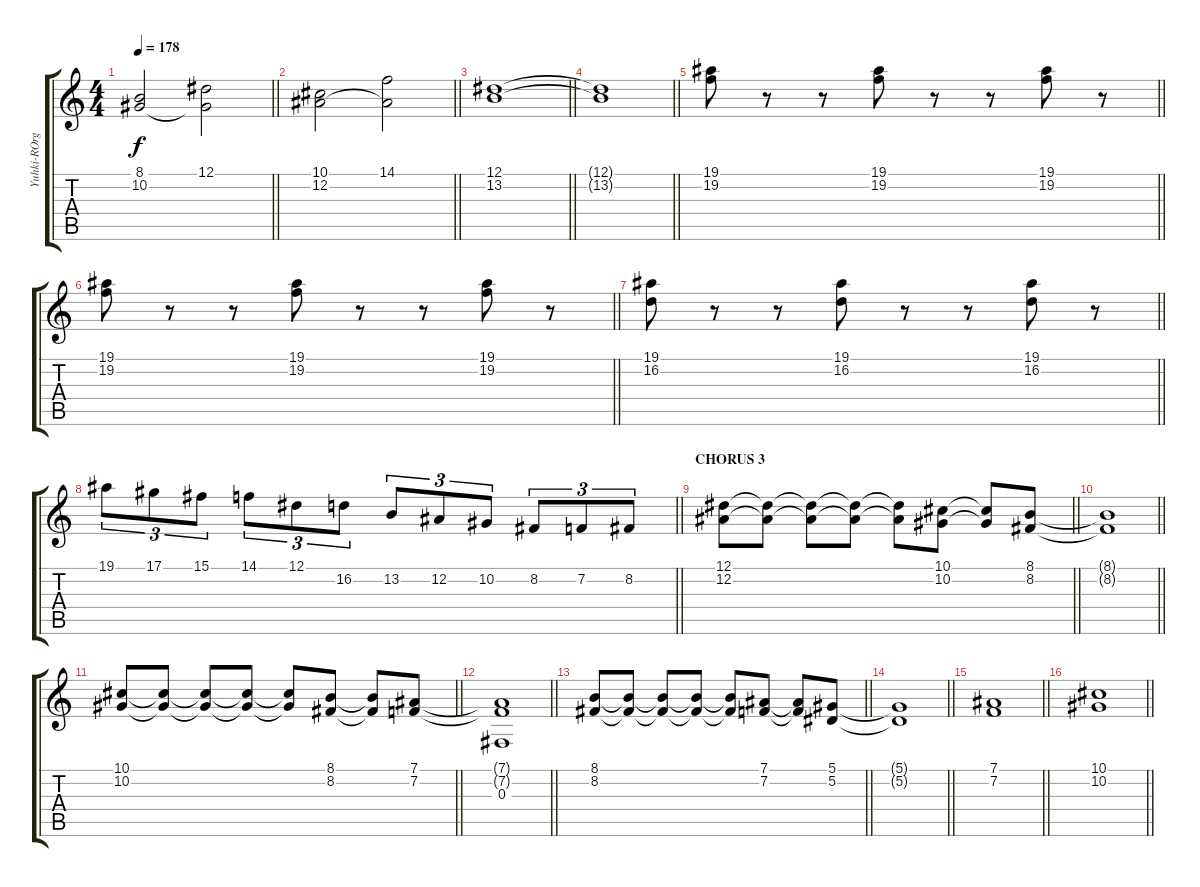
\track ("Yuhki-ROrgan" "Yuhki-ROrg") {instrument rockorgan}
\staff {score tabs}
\tuning (Eb4 Bb3 Gb3 Db3 Ab2 Eb2) {hide}
\ts (4 4)
\tempo 178
\clef g2
\barLineRight lightlight
\ks c
(8.1 10.2).2{dy f} (12.1 10.2{t}).2 |
\barLineRight lightlight
(10.1 12.2).2 (14.1 12.2{t}).2 |
\barLineRight lightlight
(12.1 13.2).1 |
\barLineRight lightlight
(12.1{t} 13.2{t}).1 |
\barLineRight lightlight
(19.1 19.2).8 r.8 r.8 (19.1 19.2).8 r.8 r.8 (19.1 19.2).8 r.8 |
\barLineRight lightlight
(19.1 19.2).8 r.8 r.8 (19.1 19.2).8 r.8 r.8 (19.1 19.2).8 r.8 |
\barLineRight lightlight
(19.1 16.2).8 r.8 r.8 (19.1 16.2).8 r.8 r.8 (19.1 16.2).8 r.8 |
\barLineRight lightlight
19.1.8{tu (3 2)} 17.1.8{tu (3 2)} 15.1.8{tu (3 2)} 14.1.8{tu (3 2)} 12.1.8{tu (3 2)} 16.2.8{tu (3 2)} 13.2.8{tu (3 2)} 12.2.8{tu (3 2)} 10.2.8{tu (3 2)} 8.2.8{tu (3 2)} 7.2.8{tu (3 2)} 8.2.8{tu (3 2)} |
\section ("" "CHORUS 3")
\barLineRight lightlight
(12.1 12.2).8 (12.1{t} 12.2{t}).8 (12.1{t} 12.2{t}).8 (12.1{t} 12.2{t}).8 (12.1{t} 12.2{t}).8 (10.1 10.2).8 (10.1{t} 10.2{t}).8 (8.1 8.2).8 |
\barLineRight lightlight
(8.1{t} 8.2{t}).1 |
\barLineRight lightlight
(10.1 10.2).8 (10.1{t} 10.2{t}).8 (10.1{t} 10.2{t}).8 (10.1{t} 10.2{t}).8 (10.1{t} 10.2{t}).8 (8.1 8.2).8 (8.1{t} 8.2{t}).8 (7.1 7.2).8 |
\barLineRight lightlight
(7.1{t} 7.2{t} 0.3).1 |
\barLineRight lightlight
(8.1 8.2).8 (8.1{t} 8.2{t}).8 (8.1{t} 8.2{t}).8 (8.1{t} 8.2{t}).8 (8.1{t} 8.2{t}).8 (7.1 7.2).8 (7.1{t} 7.2{t}).8 (5.1 5.2).8 |
\barLineRight lightlight
(5.1{t} 5.2{t}).1 |
\barLineRight lightlight
(7.1 7.2).1 |
\barLineRight lightlight
(10.1 10.2).1
